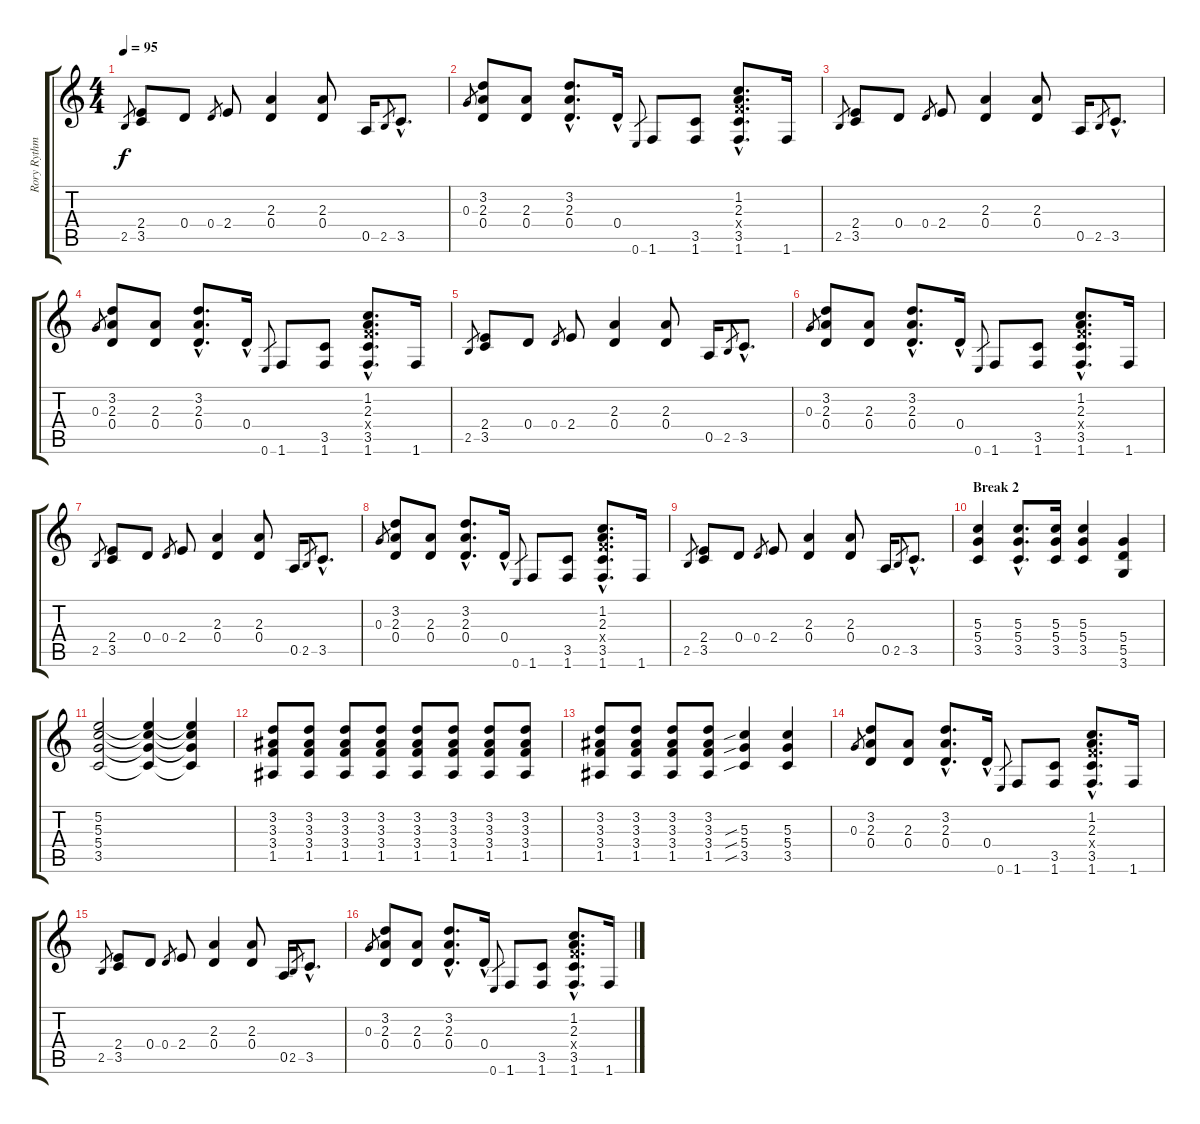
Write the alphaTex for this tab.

\track ("Rory Rythmic" "Rory Rythm") {instrument overdrivenguitar}
\staff {score tabs}
\tuning (E4 B3 G3 D3 A2 E2) {hide}
\ts (4 4)
\tempo 95
\clef g2
\ks c
2.5.8{gr dy f} (2.4 3.5).8 0.4.8 0.4.8{gr} 2.4.8 (2.3 0.4).4 (2.3 0.4).8 0.5.16 2.5.8{gr} 3.5{hac}.8{d} |
0.3.8{gr} (3.2 2.3 0.4).8 (2.3 0.4).8 (3.2{hac} 2.3{hac} 0.4{hac}).8{d} 0.4{hac}.16 0.6.8{gr} 1.6.8 (3.5 1.6).8 (1.2{hac} 2.3{hac} 3.4{hac x} 3.5{hac} 1.6{hac}).8{d} 1.6.16 |
2.5.8{gr} (2.4 3.5).8 0.4.8 0.4.8{gr} 2.4.8 (2.3 0.4).4 (2.3 0.4).8 0.5.16 2.5.8{gr} 3.5{hac}.8{d} |
0.3.8{gr} (3.2 2.3 0.4).8 (2.3 0.4).8 (3.2{hac} 2.3{hac} 0.4{hac}).8{d} 0.4{hac}.16 0.6.8{gr} 1.6.8 (3.5 1.6).8 (1.2{hac} 2.3{hac} 3.4{hac x} 3.5{hac} 1.6{hac}).8{d} 1.6.16 |
2.5.8{gr} (2.4 3.5).8 0.4.8 0.4.8{gr} 2.4.8 (2.3 0.4).4 (2.3 0.4).8 0.5.16 2.5.8{gr} 3.5{hac}.8{d} |
0.3.8{gr} (3.2 2.3 0.4).8 (2.3 0.4).8 (3.2{hac} 2.3{hac} 0.4{hac}).8{d} 0.4{hac}.16 0.6.8{gr} 1.6.8 (3.5 1.6).8 (1.2{hac} 2.3{hac} 3.4{hac x} 3.5{hac} 1.6{hac}).8{d} 1.6.16 |
2.5.8{gr} (2.4 3.5).8 0.4.8 0.4.8{gr} 2.4.8 (2.3 0.4).4 (2.3 0.4).8 0.5.16 2.5.8{gr} 3.5{hac}.8{d} |
0.3.8{gr} (3.2 2.3 0.4).8 (2.3 0.4).8 (3.2{hac} 2.3{hac} 0.4{hac}).8{d} 0.4{hac}.16 0.6.8{gr} 1.6.8 (3.5 1.6).8 (1.2{hac} 2.3{hac} 3.4{hac x} 3.5{hac} 1.6{hac}).8{d} 1.6.16 |
2.5.8{gr} (2.4 3.5).8 0.4.8 0.4.8{gr} 2.4.8 (2.3 0.4).4 (2.3 0.4).8 0.5.16 2.5.8{gr} 3.5{hac}.8{d} |
\section ("" "Break 2")
(5.3 5.4 3.5).4 (5.3{hac} 5.4{hac} 3.5{hac}).8{d} (5.3 5.4 3.5).16 (5.3 5.4 3.5).4 (5.4 5.5 3.6).4 |
(5.2 5.3 5.4 3.5).2 (5.2{t} 5.3{t} 5.4{t} 3.5{t}).4 (5.2{t} 5.3{t} 5.4{t} 3.5{t}).4 |
(3.2 3.3 3.4 1.5).8 (3.2 3.3 3.4 1.5).8 (3.2 3.3 3.4 1.5).8 (3.2 3.3 3.4 1.5).8 (3.2 3.3 3.4 1.5).8 (3.2 3.3 3.4 1.5).8 (3.2 3.3 3.4 1.5).8 (3.2 3.3 3.4 1.5).8 |
(3.2 3.3 3.4 1.5).8 (3.2 3.3 3.4 1.5).8 (3.2 3.3 3.4 1.5).8 (3.2 3.3 3.4 1.5).8 (5.3{sib} 5.4{sib} 3.5{sib}).4 (5.3 5.4 3.5).4 |
0.3.8{gr} (3.2 2.3 0.4).8 (2.3 0.4).8 (3.2{hac} 2.3{hac} 0.4{hac}).8{d} 0.4{hac}.16 0.6.8{gr} 1.6.8 (3.5 1.6).8 (1.2{hac} 2.3{hac} 3.4{hac x} 3.5{hac} 1.6{hac}).8{d} 1.6.16 |
2.5.8{gr} (2.4 3.5).8 0.4.8 0.4.8{gr} 2.4.8 (2.3 0.4).4 (2.3 0.4).8 0.5.16 2.5.8{gr} 3.5{hac}.8{d} |
0.3.8{gr} (3.2 2.3 0.4).8 (2.3 0.4).8 (3.2{hac} 2.3{hac} 0.4{hac}).8{d} 0.4{hac}.16 0.6.8{gr} 1.6.8 (3.5 1.6).8 (1.2{hac} 2.3{hac} 3.4{hac x} 3.5{hac} 1.6{hac}).8{d} 1.6.16
